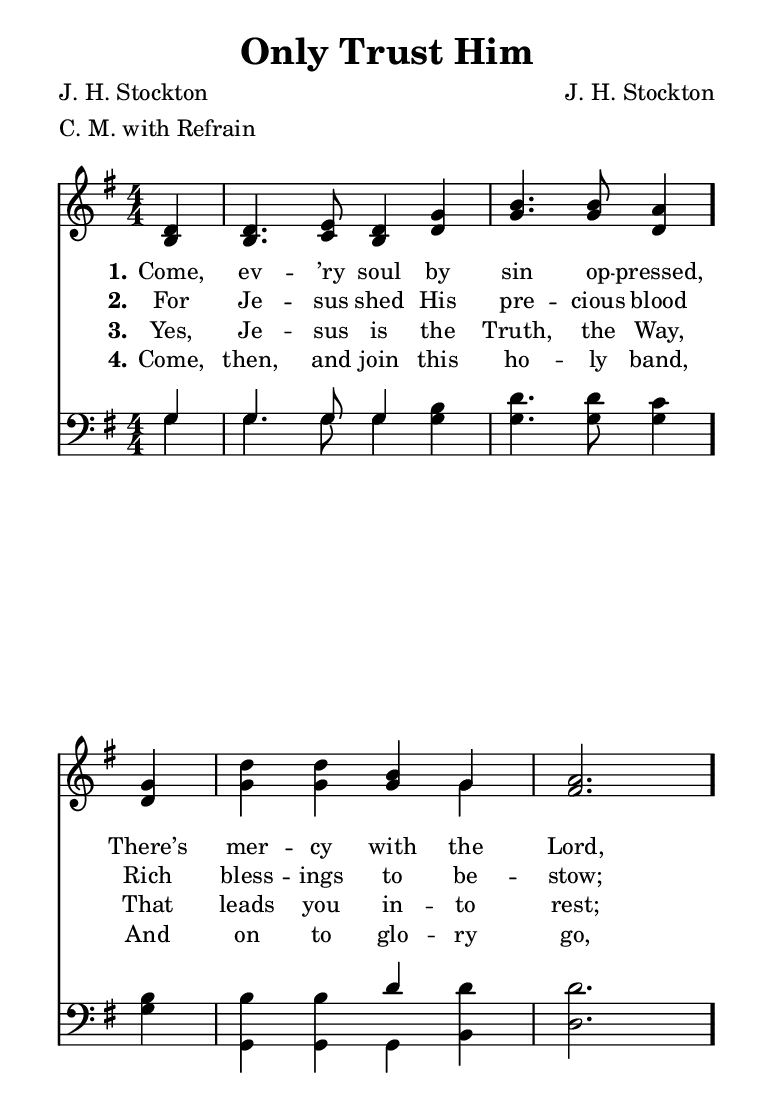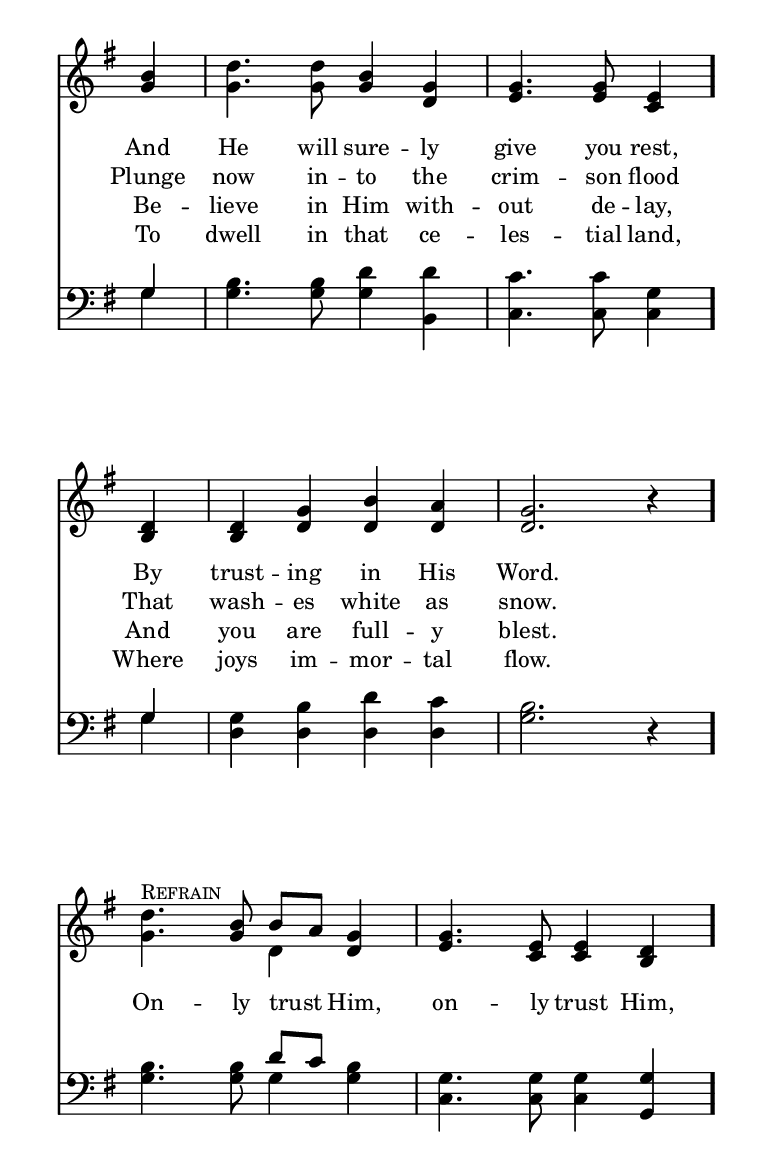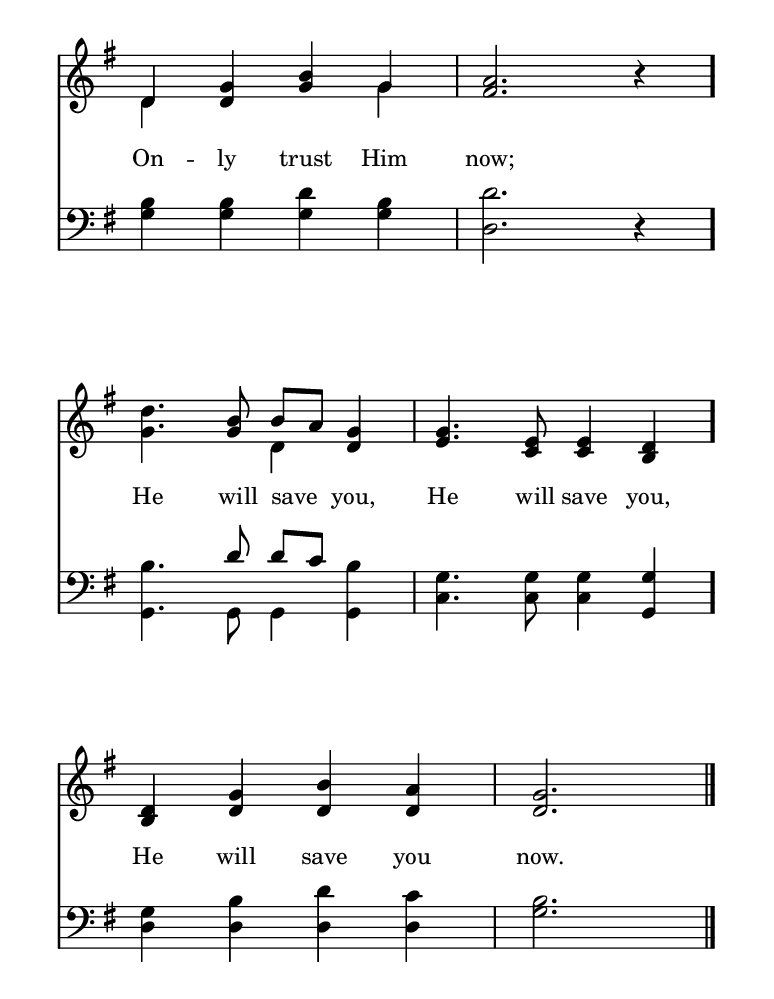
\include "common/global.ily"
\paper {
  \include "common/paper.ily"
}

\header{
  %gospel
  hymnnumber = "29"
  title = "Only Trust Him"
  tunename = ""
  meter = "C. M. with Refrain"
  poet = "J. H. Stockton"
  composer = "J. H. Stockton"
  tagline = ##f
}

% for fermata in MIDI
ta = { \tempo 4=90 }
tb = { \tempo 4=45 }

patternAA = { c4 | c4. c8 c4 c4 | c4. c8 c4 }

patternBA = { c4 | c4 c4 c4 c4 | c2. }
patternBB = { c4 | c4 c4 c4 c4 | c2. c4 }

patternCA = { c4. c8 c8[ c8] c4 | c4. c8 c4 c4 }
patternCB = { c4. c8 c4      c4 | c4. c8 c4 c4 }

patternDA = { c4 c4 c4 c4 | c2. c4 }

global = {
  \include "common/overrides.ily"
  \override Staff.TimeSignature.style = #'numbered
  \time 4/4
  \override Score.MetronomeMark.transparent = ##t % hide all fermata changes too
  \ta
  \key g \major
  \partial 4
  \autoBeamOff
}

notesSoprano = {
\global
\relative c' {

  \changePitch \patternAA { d | d e d g  | b b a }
  \changePitch \patternBA { g | d' d b g | a     }
  \changePitch \patternAA { b | d d b g  | g g e }
  \changePitch \patternBB { d | d g b a  | g r   }

  << s^\markup { \small \caps "Refrain" }
  \changePitch \patternCA { d' b b a g | g e e d } >>
  \changePitch \patternDA { d g b g    | a r     }
  \changePitch \patternCA { d b b a g  | g e e d }
  \changePitch \patternDA { d g b a    | g       }

  \bar "|."

}
}

notesAlto = {
\global
\relative e' {

  \changePitch \patternAA { b | b c b d | g g d }
  \changePitch \patternBA { d | g g g g | fis   }
  \changePitch \patternAA { g | g g g d | e e c }
  \changePitch \patternBB { b | b d d d | d r   }

  \changePitch \patternCB { g g d d | e c c b }
  \changePitch \patternDA { d d g g | fis r   }
  \changePitch \patternCB { g g d d | e c c b }
  \changePitch \patternDA { b d d d | d       }

}
}

notesTenor = {
\global
\relative a {

  \changePitch \patternAA { g  | g g g b | d d c }
  \changePitch \patternBA { b  | b b d d | d     }
  \changePitch \patternAA { g, | b b d d | c c g }
  \changePitch \patternBB { g  | g b d c | b r   }

  \changePitch \patternCA { b b d c b | g g g g }
  \changePitch \patternDA { b b d b   | d r     }
  \changePitch \patternCA { b d d c b | g g g g }
  \changePitch \patternDA { g b d c   | b       }

}
}

notesBass = {
\global
\relative f {

  \changePitch \patternAA { g  | g g g g  | g g g }
  \changePitch \patternBA { g  | g, g g b | d     }
  \changePitch \patternAA { g  | g g g b, | c c c }
  \changePitch \patternBB { g' | d d d d  | g r   }

  \changePitch \patternCB { g g g g  | c, c c g }
  \changePitch \patternDA { g' g g g | d r      }
  \changePitch \patternCB { g, g g g | c c c g  }
  \changePitch \patternDA { d' d d d | g        }

}
}

Refrain = \lyricmode {

On -- ly trust Him, on -- ly trust Him, \bar "."
On -- ly trust Him now; \bar "." \break
He will save you, He will save you, \bar "."
He will save you now. \bar "." \break

}

wordsA = \lyricmode {
\set stanza = "1."

Come, ev -- ’ry soul by sin op -- pressed, \bar "."
There’s mer -- cy with the Lord, \bar "." \break
And He will sure -- ly give you rest, \bar "."
By trust -- ing in His Word. \bar "." \break

}

wordsB = \lyricmode {
\set stanza = "2."

For Je -- sus shed His pre -- cious blood
Rich bless -- ings to be -- stow;
Plunge now in -- to the crim -- son flood
That wash -- es white as snow.

\Refrain

}

wordsC = \lyricmode {
\set stanza = "3."

Yes, Je -- sus is the Truth, the Way,
That leads you in -- to rest;
Be -- lieve in Him with -- out de -- lay,
And you are full -- y blest.

}

wordsD = \lyricmode {
\set stanza = "4."

Come, then, and join this ho -- ly band,
And on to glo -- ry go,
To dwell in that ce -- les -- tial land,
Where joys im -- mor -- tal flow.

}

\score {
  \context ChoirStaff <<
    \context Staff = upper <<
      \set Staff.autoBeaming = ##f
      \set ChoirStaff.systemStartDelimiter = #'SystemStartBar
      \set ChoirStaff.printPartCombineTexts = ##f
      \partcombine #'(2 . 9) \notesSoprano \notesAlto
      \context NullVoice = sopranos { \voiceOne << \notesSoprano >> }
      \context NullVoice = altos { \voiceTwo << \notesAlto >> }
      \context Lyrics = one   \lyricsto sopranos \wordsA
      \context Lyrics = two   \lyricsto sopranos \wordsB
      \context Lyrics = three \lyricsto sopranos \wordsC
      \context Lyrics = four  \lyricsto sopranos \wordsD
      %\context Lyrics = five  \lyricsto sopranos \wordsE
    >>
    \context Staff = men <<
      \set Staff.autoBeaming = ##f
      \clef bass
      \set ChoirStaff.printPartCombineTexts = ##f
      \partcombine #'(2 . 9) \notesTenor \notesBass
      \context NullVoice = tenors { \voiceOne << \notesTenor >> }
      \context NullVoice = basses { \voiceTwo << \notesBass >> }
    >>
  >>
  \layout {
    \include "common/layout.ily"
  }
  \midi{
    \include "common/midi.ily"
  }
}

\version "2.19.49"  % necessary for upgrading to future LilyPond versions.

% vi:set et ts=2 sw=2 ai nocindent syntax=lilypond:
